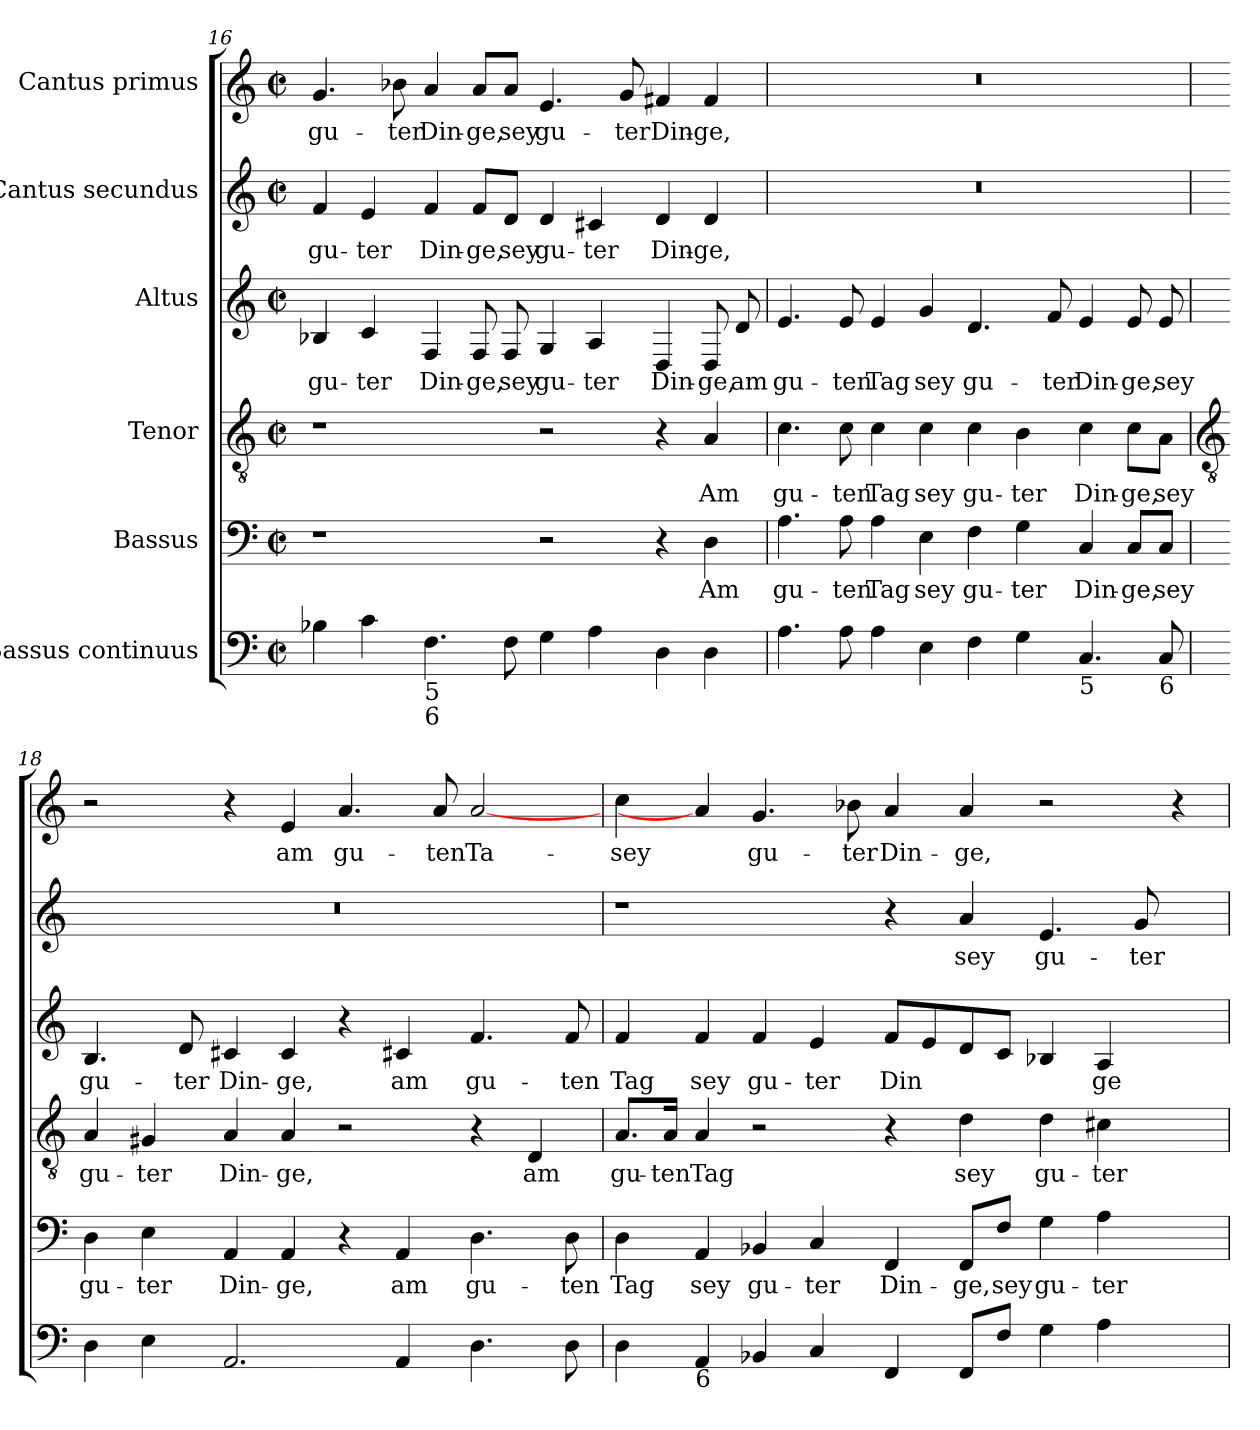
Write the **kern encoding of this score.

**kern	**kern	**text	**kern	**text	**kern	**text	**kern	**text	**kern	**text
*part6	*part5	*part5	*part4	*part4	*part3	*part3	*part2	*part2	*part1	*part1
*staff6	*staff5	*staff5	*staff4	*staff4	*staff3	*staff3	*staff2	*staff2	*staff1	*staff1
*I"Bassus continuus	*I"Bassus	*	*I"Tenor	*	*I"Altus	*	*I"Cantus secundus	*	*I"Cantus primus	*
*clefF4	*clefF4	*	*clefGv2	*	*clefG2	*	*clefG2	*	*clefG2	*
*k[]	*k[]	*	*k[]	*	*k[]	*	*k[]	*	*k[]	*
*C:	*C:	*	*C:	*	*C:	*	*C:	*	*C:	*
*M4/2	*M4/2	*	*M4/2	*	*M4/2	*	*M4/2	*	*M4/2	*
*met(c|)	*met(c|)	*	*met(c|)	*	*met(c|)	*	*met(c|)	*	*met(c|)	*
=16	=16	=16	=16	=16	=16	=16	=16	=16	=16	=16
!	!	!	!	!	!	!LO:LY:b	!	!LO:LY:b	!	!LO:LY:b
4B-X	1r	.	1r	.	4B-X	gu-	4f	gu-	4.g	gu-
!	!	!	!	!	!	!LO:LY:b	!	!LO:LY:b	!	!
4c	.	.	.	.	4c	-ter	4e	-ter	.	.
!	!	!	!	!	!	!	!	!	!	!LO:LY:b
.	.	.	.	.	.	.	.	.	8b-X	-ter
!LO:TX:b:t=5	!	!	!	!	!	!	!	!	!	!
!LO:TX:b:t=6	!	!	!	!	!	!	!	!	!	!
!	!	!	!	!	!	!LO:LY:b	!	!LO:LY:b	!	!LO:LY:b
4.F	.	.	.	.	4F	Din-	4f	Din-	4a	Din-
!	!	!	!	!	!	!LO:LY:b	!	!LO:LY:b	!	!LO:LY:b
.	.	.	.	.	8F	-ge,	8f/L	-ge,	8a/L	-ge,
!	!	!	!	!	!	!LO:LY:b	!	!LO:LY:b	!	!LO:LY:b
8F	.	.	.	.	8F	sey	8d/J	sey	8a/J	sey
!	!	!	!	!	!	!LO:LY:b	!	!LO:LY:b	!	!LO:LY:b
4G	2r	.	2r	.	4G	gu-	4d	gu-	4.e	gu-
!	!	!	!	!	!	!LO:LY:b	!	!LO:LY:b	!	!
4A	.	.	.	.	4A	-ter	4c#X	-ter	.	.
!	!	!	!	!	!	!	!	!	!	!LO:LY:b
.	.	.	.	.	.	.	.	.	8g	-ter
!	!	!	!	!	!	!LO:LY:b	!	!LO:LY:b	!	!LO:LY:b
4D	4r	.	4r	.	4D	Din-	4d	Din-	4f#X	Din-
!	!	!LO:LY:b	!	!LO:LY:b	!	!LO:LY:b	!	!LO:LY:b	!	!LO:LY:b
4D	4D	Am	4A	Am	8D	-ge,	4d	-ge,	4f#	-ge,
!	!	!	!	!	!	!LO:LY:b	!	!	!	!
.	.	.	.	.	8d	am	.	.	.	.
=17	=17	=17	=17	=17	=17	=17	=17	=17	=17	=17
!	!	!LO:LY:b	!	!LO:LY:b	!	!LO:LY:b	!	!	!	!
4.A	4.A	gu-	4.c	gu-	4.e	gu-	0r	.	0r	.
!	!	!LO:LY:b	!	!LO:LY:b	!	!LO:LY:b	!	!	!	!
8A	8A	-ten	8c	-ten	8e	-ten	.	.	.	.
!	!	!LO:LY:b	!	!LO:LY:b	!	!LO:LY:b	!	!	!	!
4A	4A	Tag	4c	Tag	4e	Tag	.	.	.	.
!	!	!LO:LY:b	!	!LO:LY:b	!	!LO:LY:b	!	!	!	!
4E	4E	sey	4c	sey	4g	sey	.	.	.	.
!	!	!LO:LY:b	!	!LO:LY:b	!	!LO:LY:b	!	!	!	!
4F	4F	gu-	4c	gu-	4.d	gu-	.	.	.	.
!	!	!LO:LY:b	!	!LO:LY:b	!	!	!	!	!	!
4G	4G	-ter	4B	-ter	.	.	.	.	.	.
!	!	!	!	!	!	!LO:LY:b	!	!	!	!
.	.	.	.	.	8f	-ter	.	.	.	.
!LO:TX:b:t=5	!	!	!	!	!	!	!	!	!	!
!	!	!LO:LY:b	!	!LO:LY:b	!	!LO:LY:b	!	!	!	!
4.C	4C	Din-	4c	Din-	4e	Din-	.	.	.	.
!	!	!LO:LY:b	!	!LO:LY:b	!	!LO:LY:b	!	!	!	!
.	8C/L	-ge,	8c\L	-ge,	8e	-ge,	.	.	.	.
!LO:TX:b:t=6	!	!	!	!	!	!	!	!	!	!
!	!	!LO:LY:b	!	!LO:LY:b	!	!LO:LY:b	!	!	!	!
8C	8C/J	sey	8A\J	sey	8e	sey	.	.	.	.
!!LO:LB:g=z
=18	=18	=18	=18	=18	=18	=18	=18	=18	=18	=18
*	*	*	*clefGv2	*	*	*	*	*	*	*
!	!	!LO:LY:b	!	!LO:LY:b	!	!LO:LY:b	!	!	!	!
4D	4D	gu-	4A	gu-	4.B	gu-	0r	.	2r	.
!	!	!LO:LY:b	!	!LO:LY:b	!	!	!	!	!	!
4E	4E	-ter	4G#X	-ter	.	.	.	.	.	.
!	!	!	!	!	!	!LO:LY:b	!	!	!	!
.	.	.	.	.	8d	-ter	.	.	.	.
!	!	!LO:LY:b	!	!LO:LY:b	!	!LO:LY:b	!	!	!	!
2.AA	4AA	Din-	4A	Din-	4c#X	Din-	.	.	4r	.
!	!	!LO:LY:b	!	!LO:LY:b	!	!LO:LY:b	!	!	!	!LO:LY:b
.	4AA	-ge,	4A	-ge,	4c#	-ge,	.	.	4e	am
!	!	!	!	!	!	!	!	!	!	!LO:LY:b
.	4r	.	2r	.	4r	.	.	.	4.a	gu-
!	!	!LO:LY:b	!	!	!	!LO:LY:b	!	!	!	!
4AA	4AA	am	.	.	4c#X	am	.	.	.	.
!	!	!	!	!	!	!	!	!	!	!LO:LY:b
.	.	.	.	.	.	.	.	.	8a	-ten
!	!	!LO:LY:b	!	!	!	!LO:LY:b	!	!	!	!LO:LY:b
4.D	4.D	gu-	4r	.	4.f	gu-	.	.	[2a	Ta-
!	!	!	!	!LO:LY:b	!	!	!	!	!	!
.	.	.	4D	am	.	.	.	.	.	.
!	!	!LO:LY:b	!	!	!	!LO:LY:b	!	!	!	!
8D	8D	-ten	.	.	8f	-ten	.	.	.	.
=19	=19	=19	=19	=19	=19	=19	=19	=19	=19	=19
!	!	!LO:LY:b	!	!LO:LY:b	!	!LO:LY:b	!	!	!	!LO:LY:b
4D	4D	Tag	8.A/L	gu-	4f	Tag	1r	.	4cc	-sey
!	!	!	!	!LO:LY:b	!	!	!	!	!	!
.	.	.	16A/Jk	-ten	.	.	.	.	.	.
!LO:TX:b:t=6	!	!	!	!	!	!	!	!	!	!
!	!	!LO:LY:b	!	!LO:LY:b	!	!LO:LY:b	!	!	!	!
4AA	4AA	sey	4A	Tag	4f	sey	.	.	4a]	.
!	!	!LO:LY:b	!	!	!	!LO:LY:b	!	!	!	!LO:LY:b
4BB-X	4BB-X	gu-	2r	.	4f	gu-	.	.	4.g	gu-
!	!	!LO:LY:b	!	!	!	!LO:LY:b	!	!	!	!
4C	4C	-ter	.	.	4e	-ter	.	.	.	.
!	!	!	!	!	!	!	!	!	!	!LO:LY:b
.	.	.	.	.	.	.	.	.	8b-X	-ter
!	!	!LO:LY:b	!	!	!	!LO:LY:b	!	!	!	!LO:LY:b
4FF	4FF	Din-	4r	.	8fL	Din	4r	.	4a	Din-
.	.	.	.	.	8e	.	.	.	.	.
!	!	!LO:LY:b	!	!LO:LY:b	!	!	!	!LO:LY:b	!	!LO:LY:b
8FF/L	8FF/L	-ge,	4d	sey	8d	.	4a	sey	4a	-ge,
!	!	!LO:LY:b	!	!	!	!	!	!	!	!
8F/J	8F/J	sey	.	.	8cJ	.	.	.	.	.
!	!	!LO:LY:b	!	!LO:LY:b	!	!	!	!LO:LY:b	!	!
4G	4G	gu-	4d	gu-	4B-X	.	4.e	gu-	2r	.
!	!	!LO:LY:b	!	!LO:LY:b	!	!LO:LY:b	!	!	!	!
4A	4A	-ter	4c#X	-ter	4A	ge	.	.	.	.
!	!	!	!	!	!	!	!	!LO:LY:b	!	!
.	.	.	.	.	.	.	8g	-ter	.	.
4ryy	4ryy	.	4ryy	.	4ryy	.	4ryy	.	4r	.
=	=	=	=	=	=	=	=	=	=	=
*-	*-	*-	*-	*-	*-	*-	*-	*-	*-	*-
